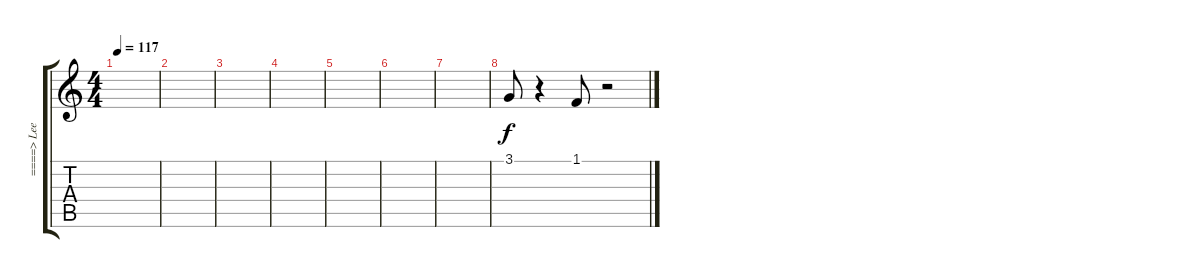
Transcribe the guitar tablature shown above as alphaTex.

\track ("====> Lee allá pos" "====> Lee ") {instrument stringensemble2}
\staff {score tabs}
\tuning (E4 B3 G3 D3 A2 E2) {hide}
\ts (4 4)
\tempo 117
\clef g2
\ks c
|
|
|
|
|
|
|
3.1.8 r.4 1.1.8 r.2
